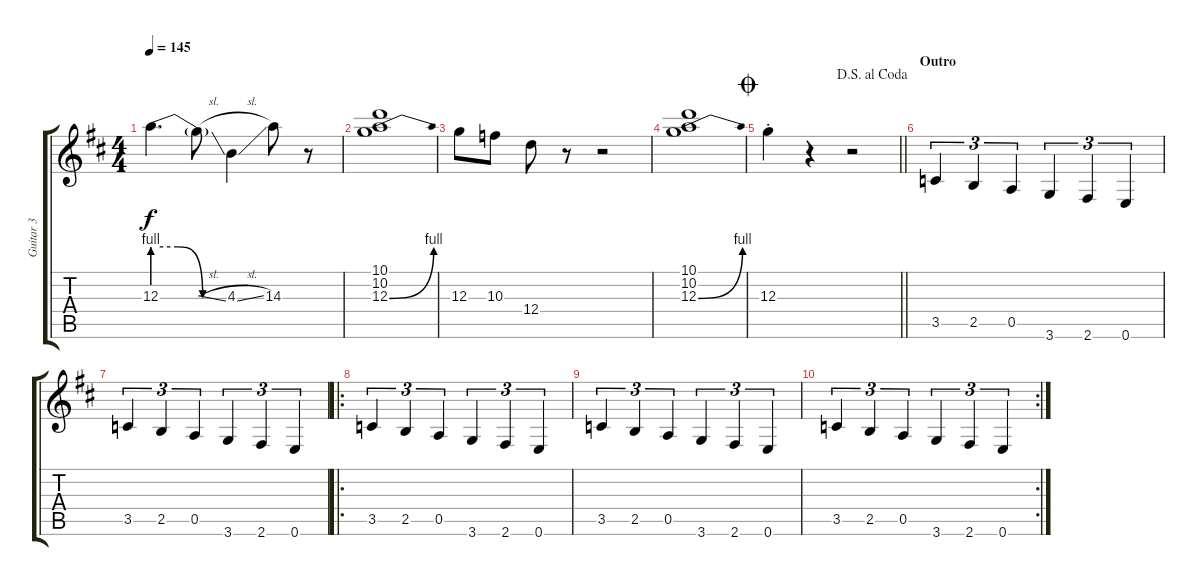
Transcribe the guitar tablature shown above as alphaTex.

\track ("Guitar 3" "Guitar 3") {instrument distortionguitar}
\staff {score tabs}
\tuning (E4 B3 G3 D3 A2 E2) {hide}
\ts (4 4)
\tempo 145
\clef g2
\ks d
12.3{be (custom 0 4 20 4 40 0 60 0) t}.4{d dy f} 12.3{sl t}.8 4.3{sl}.4 14.3.8 r.8 |
(10.1 10.2 12.3{be (bend 0 0 60 4)}).1 |
12.3.8 10.3.8 12.4.8 r.8 r.2 |
(10.1 10.2 12.3{be (bend 0 0 60 4)}).1 |
\jump coda
\jump dalsegnoalcoda
\barLineRight lightlight
12.3{st}.4 r.4 r.2 |
\section ("" "Outro")
3.5.4{tu (3 2)} 2.5.4{tu (3 2)} 0.5.4{tu (3 2)} 3.6.4{tu (3 2)} 2.6.4{tu (3 2)} 0.6.4{tu (3 2)} |
3.5.4{tu (3 2)} 2.5.4{tu (3 2)} 0.5.4{tu (3 2)} 3.6.4{tu (3 2)} 2.6.4{tu (3 2)} 0.6.4{tu (3 2)} |
\ro
3.5.4{tu (3 2)} 2.5.4{tu (3 2)} 0.5.4{tu (3 2)} 3.6.4{tu (3 2)} 2.6.4{tu (3 2)} 0.6.4{tu (3 2)} |
3.5.4{tu (3 2)} 2.5.4{tu (3 2)} 0.5.4{tu (3 2)} 3.6.4{tu (3 2)} 2.6.4{tu (3 2)} 0.6.4{tu (3 2)} |
\rc 2
3.5.4{tu (3 2)} 2.5.4{tu (3 2)} 0.5.4{tu (3 2)} 3.6.4{tu (3 2)} 2.6.4{tu (3 2)} 0.6.4{tu (3 2)}
